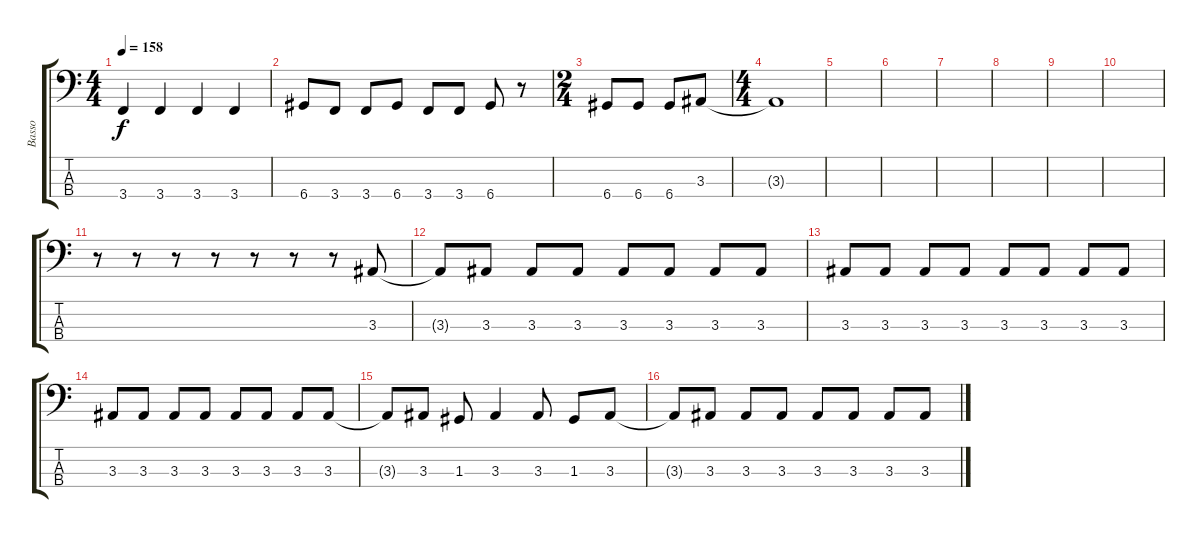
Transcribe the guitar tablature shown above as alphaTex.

\track ("Basso" "Basso") {instrument electricbassfinger}
\staff {score tabs}
\tuning (F2 C2 G1 D1) {hide}
\ts (4 4)
\tempo 158
\clef f4
\ks c
3.4.4{dy f} 3.4.4 3.4.4 3.4.4 |
6.4.8 3.4.8 3.4.8 6.4.8 3.4.8 3.4.8 6.4.8 r.8 |
\ts (2 4)
6.4.8 6.4.8 6.4.8 3.3.8 |
\ts (4 4)
3.3{t}.1 |
|
|
|
|
|
|
r.8 r.8 r.8 r.8 r.8 r.8 r.8 3.3.8 |
3.3{t}.8 3.3.8 3.3.8 3.3.8 3.3.8 3.3.8 3.3.8 3.3.8 |
3.3.8 3.3.8 3.3.8 3.3.8 3.3.8 3.3.8 3.3.8 3.3.8 |
3.3.8 3.3.8 3.3.8 3.3.8 3.3.8 3.3.8 3.3.8 3.3.8 |
3.3{t}.8 3.3.8 1.3.8 3.3.4 3.3.8 1.3.8 3.3.8 |
3.3{t}.8 3.3.8 3.3.8 3.3.8 3.3.8 3.3.8 3.3.8 3.3.8
